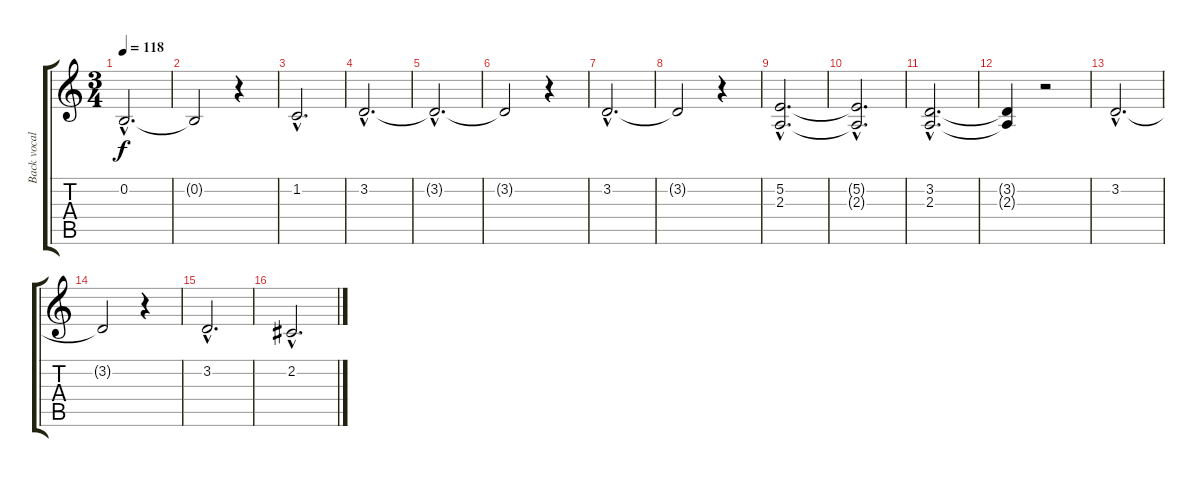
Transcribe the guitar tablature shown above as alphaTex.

\track ("Back vocals" "Back vocal") {instrument choiraahs}
\staff {score tabs}
\tuning (E4 B3 G3 D3 A2 E2) {hide}
\ts (3 4)
\tempo 118
\clef g2
\ks c
0.2{hac}.2{d dy f} |
0.2{t}.2 r.4 |
1.2{hac}.2{d} |
3.2{hac}.2{d} |
3.2{hac t}.2{d} |
3.2{t}.2 r.4 |
3.2{hac}.2{d} |
3.2{t}.2 r.4 |
(5.2{hac} 2.3{hac}).2{d} |
(5.2{hac t} 2.3{hac t}).2{d} |
(3.2{hac} 2.3{hac}).2{d} |
(3.2{t} 2.3{t}).4 r.2 |
3.2{hac}.2{d} |
3.2{t}.2 r.4 |
3.2{hac}.2{d} |
2.2{hac}.2{d}
